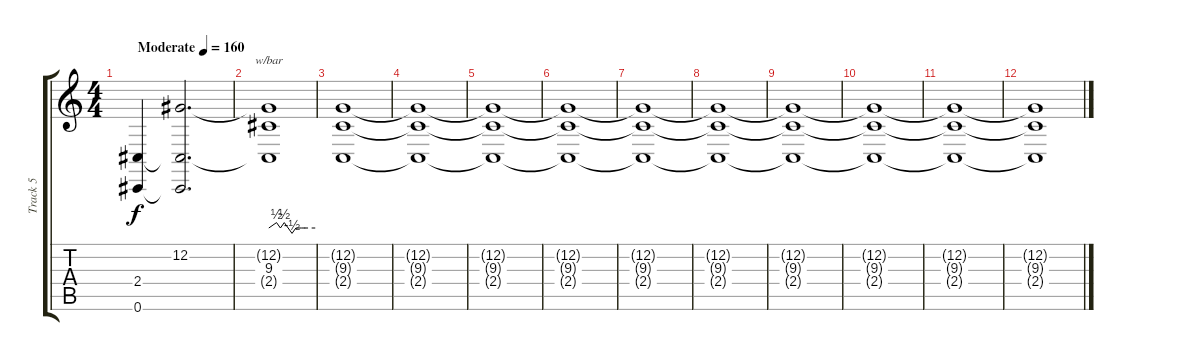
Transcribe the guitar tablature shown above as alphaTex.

\track ("Track 5" "Track 5") {instrument choiraahs}
\staff {score tabs}
\tuning (Db4 Ab3 E3 B2 Gb2 Db2) {hide}
\ts (4 4)
\tempo (160 "Moderate")
\clef g2
\ks c
(2.4 0.6).4{dy f volume 4 instrument choiraahs} (12.2 2.4{t} 0.6{t}).2{d volume 10} |
(12.2{t} 9.3 2.4{t}).1{tbe (custom default 0 0 10 2 15 0 20 2 25 0 30 -2 35 0 42 0 47 0 60 0)} |
(12.2{t} 9.3{t} 2.4{t}).1 |
(12.2{t} 9.3{t} 2.4{t}).1 |
(12.2{t} 9.3{t} 2.4{t}).1 |
(12.2{t} 9.3{t} 2.4{t}).1 |
(12.2{t} 9.3{t} 2.4{t}).1 |
(12.2{t} 9.3{t} 2.4{t}).1 |
(12.2{t} 9.3{t} 2.4{t}).1 |
(12.2{t} 9.3{t} 2.4{t}).1 |
(12.2{t} 9.3{t} 2.4{t}).1 |
(12.2{t} 9.3{t} 2.4{t}).1
